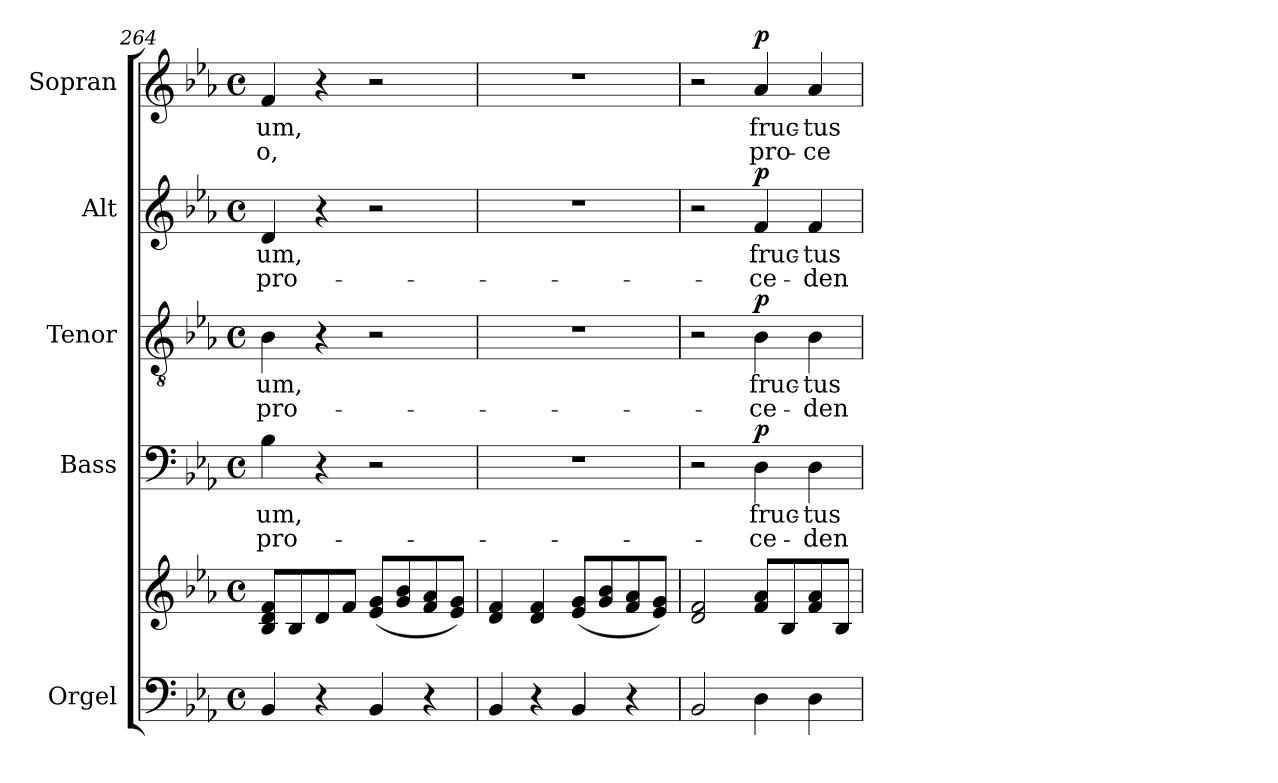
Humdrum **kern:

**kern	**kern	**kern	**text	**text	**dynam	**kern	**text	**text	**dynam	**kern	**text	**text	**dynam	**kern	**text	**text	**dynam
*part5	*part5	*part4	*part4	*part4	*part4	*part3	*part3	*part3	*part3	*part2	*part2	*part2	*part2	*part1	*part1	*part1	*part1
*staff6	*staff5	*staff4	*staff4	*staff4	*staff4	*staff3	*staff3	*staff3	*staff3	*staff2	*staff2	*staff2	*staff2	*staff1	*staff1	*staff1	*staff1
*I"Orgel	*	*I"Bass	*	*	*	*I"Tenor	*	*	*	*I"Alt	*	*	*	*I"Sopran	*	*	*
*I'Org.	*	*I'B.	*	*	*	*I'T.	*	*	*	*I'A.	*	*	*	*I'S.	*	*	*
*clefF4	*clefG2	*clefF4	*	*	*	*clefGv2	*	*	*	*clefG2	*	*	*	*clefG2	*	*	*
*k[b-e-a-]	*k[b-e-a-]	*k[b-e-a-]	*	*	*	*k[b-e-a-]	*	*	*	*k[b-e-a-]	*	*	*	*k[b-e-a-]	*	*	*
*E-:	*E-:	*E-:	*	*	*	*E-:	*	*	*	*E-:	*	*	*	*E-:	*	*	*
*M4/4	*M4/4	*M4/4	*	*	*	*M4/4	*	*	*	*M4/4	*	*	*	*M4/4	*	*	*
*met(c)	*met(c)	*met(c)	*	*	*	*met(c)	*	*	*	*met(c)	*	*	*	*met(c)	*	*	*
=264	=264	=264	=264	=264	=264	=264	=264	=264	=264	=264	=264	=264	=264	=264	=264	=264	=264
!	!	!	!LO:LY:b	!LO:LY:b	!	!	!LO:LY:b	!LO:LY:b	!	!	!LO:LY:b	!LO:LY:b	!	!	!LO:LY:b	!LO:LY:b	!
4BB-/	8B-/ 8d/ 8f/L	4B-\	-um,	pro-	.	4B-\	-um,	pro-	.	4d/	-um,	pro-	.	4f/	-um,	-o,	.
.	8B-/	.	.	.	.	.	.	.	.	.	.	.	.	.	.	.	.
4r	8d/	4r	.	.	.	4r	.	.	.	4r	.	.	.	4r	.	.	.
.	8f/J	.	.	.	.	.	.	.	.	.	.	.	.	.	.	.	.
4BB-/	(<8e-/ 8g/L	2r	.	.	.	2r	.	.	.	2r	.	.	.	2r	.	.	.
.	8g/ 8b-/	.	.	.	.	.	.	.	.	.	.	.	.	.	.	.	.
4r	8f/ 8a-/	.	.	.	.	.	.	.	.	.	.	.	.	.	.	.	.
.	8e-/ 8g/J)	.	.	.	.	.	.	.	.	.	.	.	.	.	.	.	.
=265	=265	=265	=265	=265	=265	=265	=265	=265	=265	=265	=265	=265	=265	=265	=265	=265	=265
4BB-/	4d/ 4f/	1r	.	.	.	1r	.	.	.	1r	.	.	.	1r	.	.	.
4r	4d/ 4f/	.	.	.	.	.	.	.	.	.	.	.	.	.	.	.	.
4BB-/	(<8e-/ 8g/L	.	.	.	.	.	.	.	.	.	.	.	.	.	.	.	.
.	8g/ 8b-/	.	.	.	.	.	.	.	.	.	.	.	.	.	.	.	.
4r	8f/ 8a-/	.	.	.	.	.	.	.	.	.	.	.	.	.	.	.	.
.	8e-/ 8g/J)	.	.	.	.	.	.	.	.	.	.	.	.	.	.	.	.
=266	=266	=266	=266	=266	=266	=266	=266	=266	=266	=266	=266	=266	=266	=266	=266	=266	=266
2BB-/	2d/ 2f/	2r	.	.	.	2r	.	.	.	2r	.	.	.	2r	.	.	.
!	!	!	!LO:LY:b	!LO:LY:b	!LO:DY:a	!	!LO:LY:b	!LO:LY:b	!LO:DY:a	!	!LO:LY:b	!LO:LY:b	!LO:DY:a	!	!LO:LY:b	!LO:LY:b	!LO:DY:a
4D\	8f/ 8a-/L	4D\	fruc-	-ce-	p	4B-\	fruc-	-ce-	p	4f/	fruc-	-ce-	p	4a-/	fruc-	pro-	p
.	8B-/	.	.	.	.	.	.	.	.	.	.	.	.	.	.	.	.
!	!	!	!LO:LY:b	!LO:LY:b	!	!	!LO:LY:b	!LO:LY:b	!	!	!LO:LY:b	!LO:LY:b	!	!	!LO:LY:b	!LO:LY:b	!
4D\	8f/ 8a-/	4D\	-tus	-den-	.	4B-\	-tus	-den-	.	4f/	-tus	-den-	.	4a-/	-tus	-ce-	.
.	8B-/J	.	.	.	.	.	.	.	.	.	.	.	.	.	.	.	.
=	=	=	=	=	=	=	=	=	=	=	=	=	=	=	=	=	=
*-	*-	*-	*-	*-	*-	*-	*-	*-	*-	*-	*-	*-	*-	*-	*-	*-	*-
